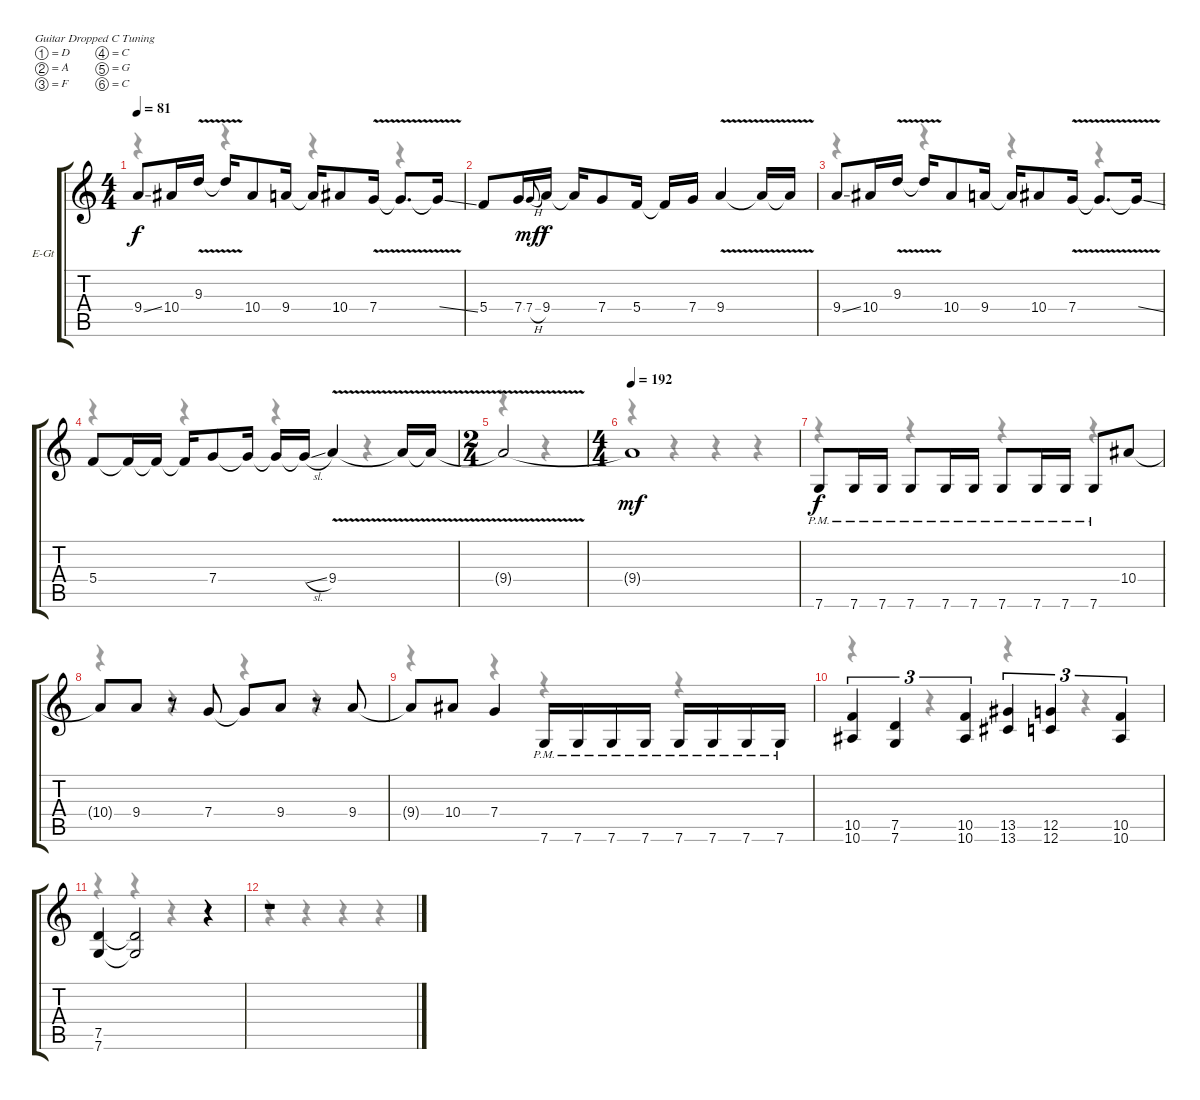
\bracketExtendMode groupsimilarinstruments
\firstSystemTrackNameOrientation horizontal
\otherSystemsTrackNameOrientation horizontal
\track ("Matt (Drive)" "E-Gt") {instrument distortionguitar}
\staff {score tabs}
\tuning (D4 A3 F3 C3 G2 C2)
\voice
\ts (4 4)
\tempo 81
\clef g2
\ks c
9.4{ss}.8{dy f} 10.4.16 9.3{v}.16 9.3{v t}.16 10.4.8 9.4.16 9.4{t}.16 10.4.8 7.4{v}.16 7.4{v t}.8{d} 7.4{v ss t}.16 |
5.4.8 7.4.16 7.4{h}.8{gr onbeat dy mf} 9.4.16{dy f} 9.4{t}.16 7.4.8 5.4.16 5.4{t}.16 7.4.16 9.4{v}.4 9.4{v t}.16 9.4{v t}.16 |
9.4{ss}.8 10.4.16 9.3{v}.16 9.3{v t}.16 10.4.8 9.4.16 9.4{t}.16 10.4.8 7.4{v}.16 7.4{v t}.8{d} 7.4{v ss t}.16 |
5.4.8 5.4{t}.16 5.4{t}.16 5.4{t}.16 7.4.8 7.4{t}.16 7.4{t}.16 7.4{sl t}.16 9.4{v}.4 9.4{v t}.16 9.4{v t}.16 |
\ts (2 4)
9.4{t}.2 |
\ts (4 4)
\tempo 192
9.4{t}.1{dy mf} |
7.6{pm}.8{dy f} 7.6{pm}.16 7.6{pm}.16 7.6{pm}.8 7.6{pm}.16 7.6{pm}.16 7.6{pm}.8 7.6{pm}.16 7.6{pm}.16 7.6{pm}.8 10.4.8 |
10.4{t}.8 9.4.8 r.8 7.4.8 7.4{t}.8 9.4.8 r.8 9.4.8 |
9.4{t}.8 10.4.8 7.4.4 7.6{pm}.16 7.6{pm}.16 7.6{pm}.16 7.6{pm}.16 7.6{pm}.16 7.6{pm}.16 7.6{pm}.16 7.6{pm}.16 |
(10.5 10.6).4{tu (3 2)} (7.5 7.6).4{tu (3 2)} (10.5 10.6).4{tu (3 2)} (13.5 13.6).4{tu (3 2)} (12.5 12.6).4{tu (3 2)} (10.5 10.6).4{tu (3 2)} |
(7.5 7.6).4 (7.5{t} 7.6{t}).2 r.4 |
r.1
\voice
\clef g2
\ottava regular
\simile none
\ks c
r.4{dy mf} r.4 r.4 r.4 |
|
r.4{dy mf} r.4 r.4 r.4 |
r.4 r.4 r.4 r.4 |
r.4 r.4 |
r.4 r.4 r.4 r.4 |
r.4 r.4 r.4 r.4 |
r.4 r.4 r.4 r.4 |
r.4 r.4 r.4 r.4 |
r.4 r.4 r.4 r.4 |
r.4 r.4 r.4 r.4 |
r.4 r.4 r.4 r.4
